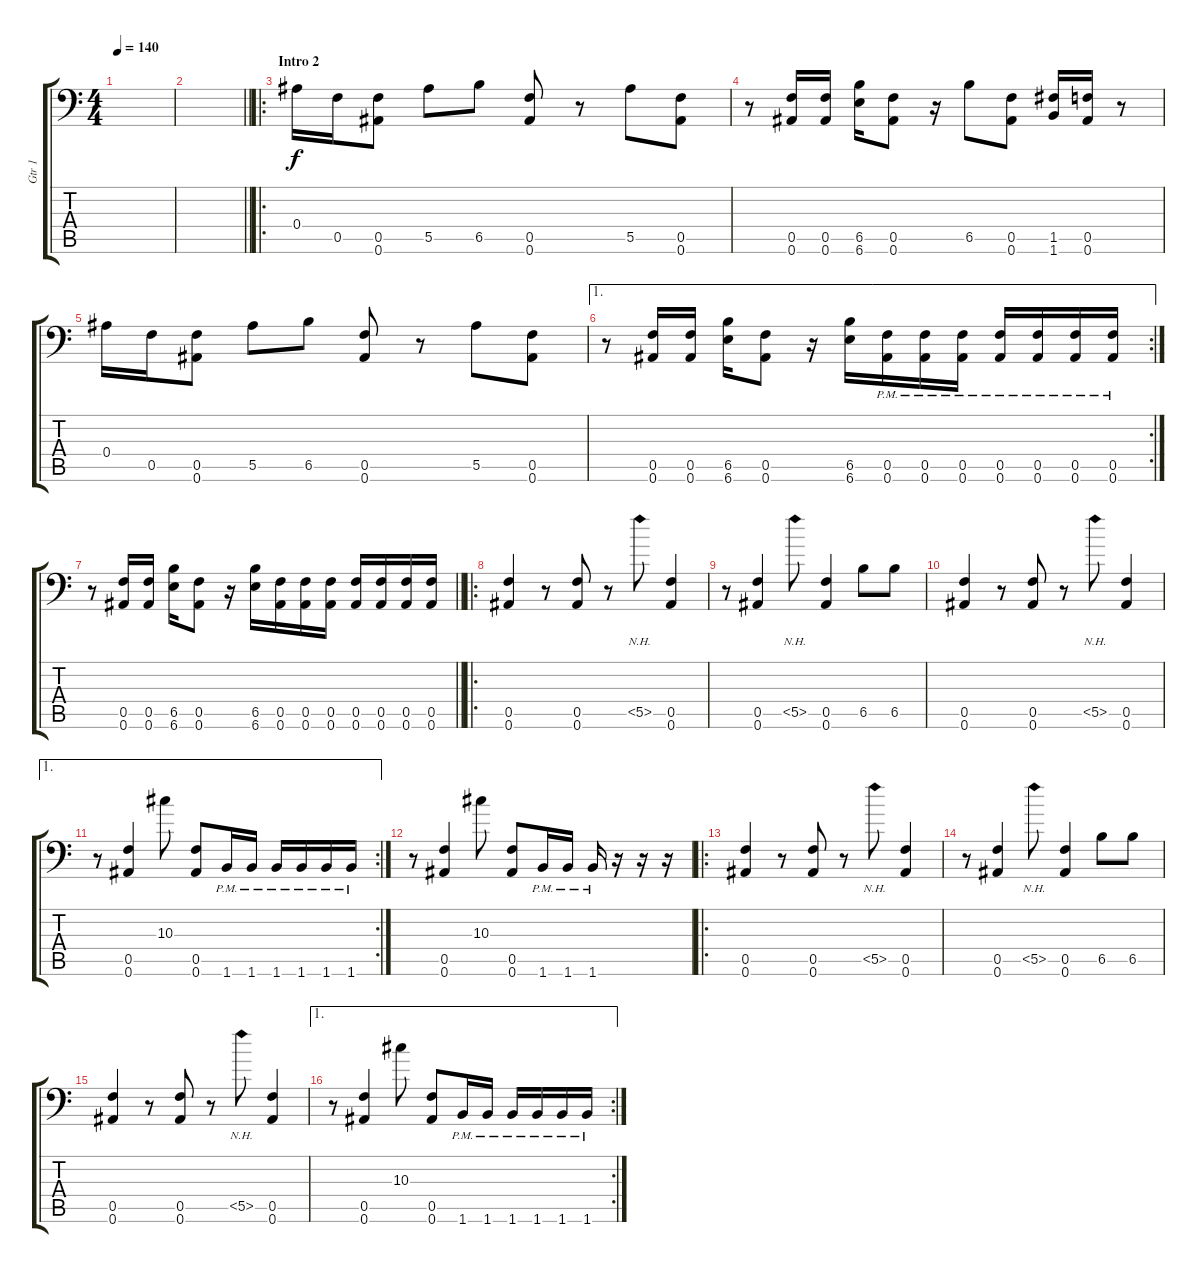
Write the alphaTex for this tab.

\track ("Gtr 1" "Gtr 1") {instrument overdrivenguitar}
\staff {score tabs}
\tuning (C4 G3 Eb3 Bb2 F2 Bb1) {hide}
\ts (4 4)
\tempo 140
\clef f4
\ks c
|
\barLineRight lightlight
|
\ro
\section ("" "Intro 2")
0.4.16 0.5.16 (0.5 0.6).8 5.5.8 6.5.8 (0.5 0.6).8 r.8 5.5.8 (0.5 0.6).8 |
r.8 (0.5 0.6).16 (0.5 0.6).16 (6.5 6.6).16 (0.5 0.6).8 r.16 6.5.8 (0.5 0.6).8 (1.5 1.6).16 (0.5 0.6).16 r.8 |
0.4.16 0.5.16 (0.5 0.6).8 5.5.8 6.5.8 (0.5 0.6).8 r.8 5.5.8 (0.5 0.6).8 |
\ae 1
\rc 2
r.8 (0.5 0.6).16 (0.5 0.6).16 (6.5 6.6).16 (0.5 0.6).8 r.16 (6.5 6.6).16 (0.5{pm} 0.6{pm}).16 (0.5{pm} 0.6{pm}).16 (0.5{pm} 0.6{pm}).16 (0.5{pm} 0.6{pm}).16 (0.5{pm} 0.6{pm}).16 (0.5{pm} 0.6{pm}).16 (0.5{pm} 0.6{pm}).16 |
\barLineRight lightlight
r.8 (0.5 0.6).16 (0.5 0.6).16 (6.5 6.6).16 (0.5 0.6).8 r.16 (6.5 6.6).16 (0.5 0.6).16 (0.5 0.6).16 (0.5 0.6).16 (0.5 0.6).16 (0.5 0.6).16 (0.5 0.6).16 (0.5 0.6).16 |
\ro
\section ("" "")
(0.5 0.6).4 r.8 (0.5 0.6).8 r.8 5.5{nh}.8 (0.5 0.6).4 |
r.8 (0.5 0.6).4 5.5{nh}.8 (0.5 0.6).4 6.5.8 6.5.8 |
(0.5 0.6).4 r.8 (0.5 0.6).8 r.8 5.5{nh}.8 (0.5 0.6).4 |
\ae 1
\rc 2
r.8 (0.5 0.6).4 10.3.8 (0.5 0.6).8 1.6{pm}.16 1.6{pm}.16 1.6{pm}.16 1.6{pm}.16 1.6{pm}.16 1.6{pm}.16 |
r.8 (0.5 0.6).4 10.3.8 (0.5 0.6).8 1.6{pm}.16 1.6{pm}.16 1.6{pm}.16 r.16 r.16 r.16 |
\ro
(0.5 0.6).4 r.8 (0.5 0.6).8 r.8 5.5{nh}.8 (0.5 0.6).4 |
r.8 (0.5 0.6).4 5.5{nh}.8 (0.5 0.6).4 6.5.8 6.5.8 |
(0.5 0.6).4 r.8 (0.5 0.6).8 r.8 5.5{nh}.8 (0.5 0.6).4 |
\ae 1
\rc 2
r.8 (0.5 0.6).4 10.3.8 (0.5 0.6).8 1.6{pm}.16 1.6{pm}.16 1.6{pm}.16 1.6{pm}.16 1.6{pm}.16 1.6{pm}.16
